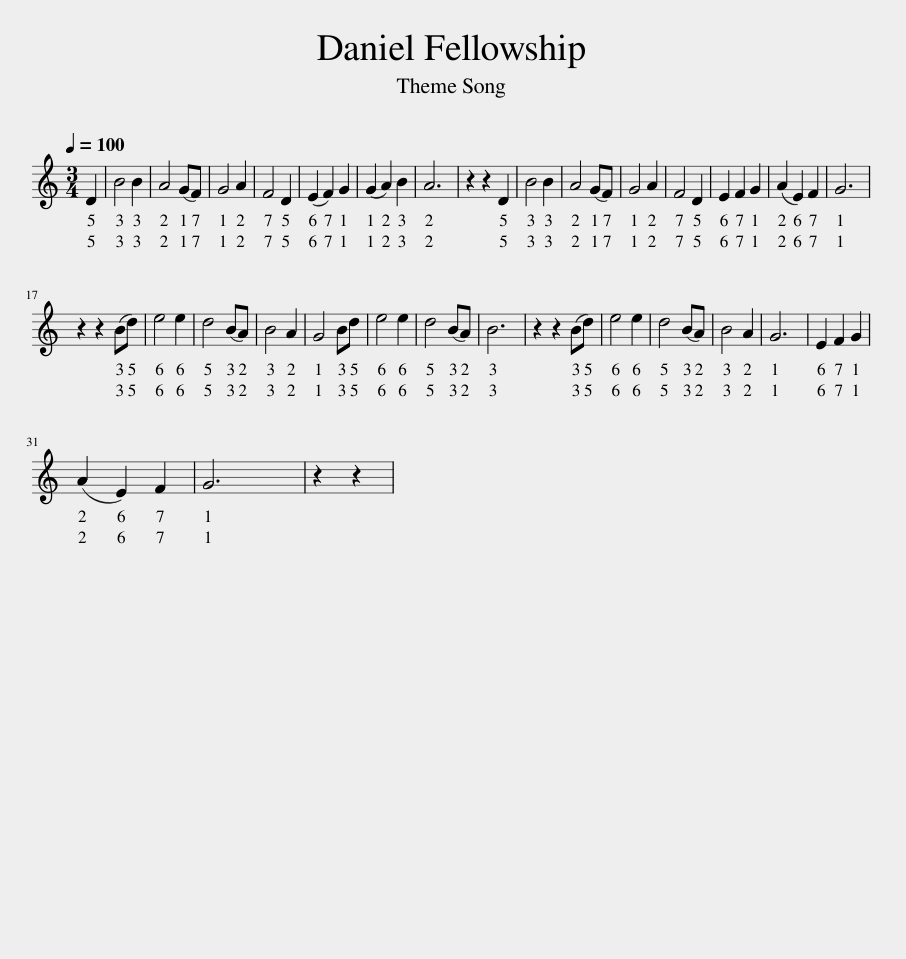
X:1
L:1/8
Q:1/4=100
M:3/4
I:linebreak $
K:C
V:1 treble
V:1
 D2 | B4 B2 | A4 (GF) | G4 A2 | F4 D2 | %5
 (E2 F2) G2 | (G2 A2) B2 | A6 | z2 z2 D2 | B4 B2 | %10
 A4 (GF) | G4 A2 | F4 D2 | E2 F2 G2 | (A2 E2) F2 | %15
 G6 |$ z2 z2 (Bd) | e4 e2 | d4 (BA) | B4 A2 | %20
 G4 Bd | e4 e2 | d4 (BA) | B6 | z2 z2 (Bd) | %25
 e4 e2 | d4 (BA) | B4 A2 | G6 | E2 F2 G2 |$ %30
 (A2 E2) F2 | G6 | z2 z2 | %33
